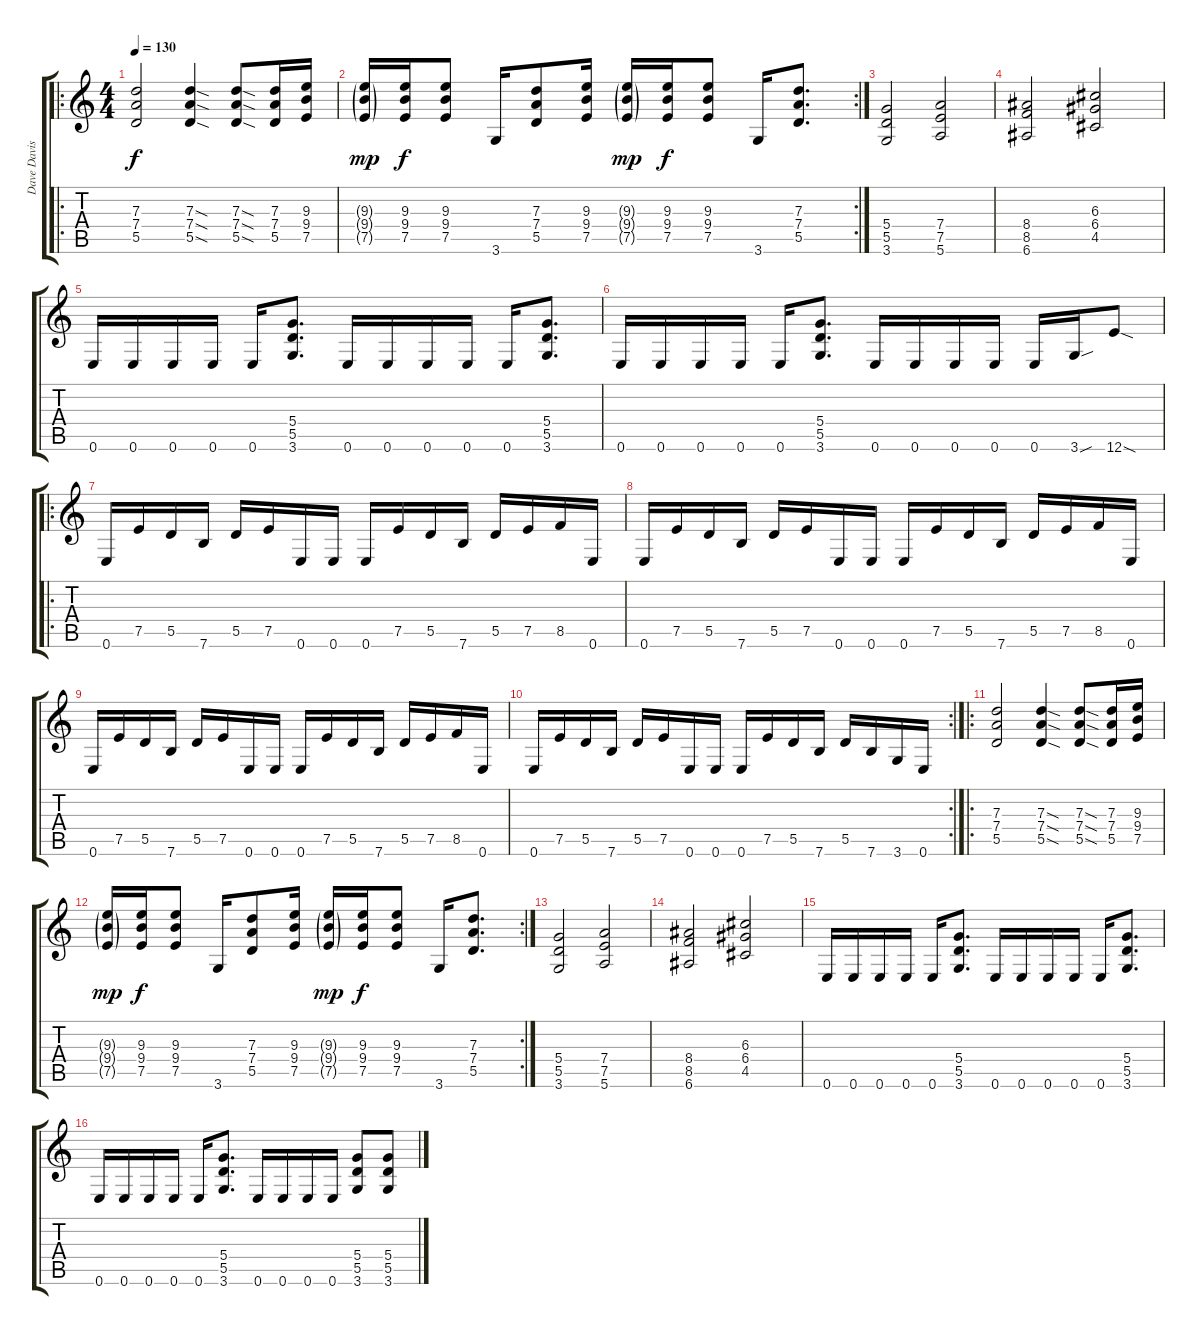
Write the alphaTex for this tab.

\track ("Dave Davis" "Dave Davis") {instrument acousticguitarsteel}
\staff {score tabs}
\tuning (E4 B3 G3 D3 A2 E2) {hide}
\ro
\ts (4 4)
\tempo 130
\clef g2
\ks c
(7.3 7.4 5.5).2{dy f} (7.3{sod} 7.4{sod} 5.5{sod}).4 (7.3{sod} 7.4{sod} 5.5{sod}).8 (7.3 7.4 5.5).16 (9.3 9.4 7.5).16 |
\rc 2
(9.3{g} 9.4{g} 7.5{g}).16{dy mp} (9.3 9.4 7.5).16{dy f} (9.3 9.4 7.5).8 3.6.16 (7.3 7.4 5.5).8 (9.3 9.4 7.5).16 (9.3{g} 9.4{g} 7.5{g}).16{dy mp} (9.3 9.4 7.5).16{dy f} (9.3 9.4 7.5).8 3.6.16 (7.3 7.4 5.5).8{d} |
(5.4 5.5 3.6).2 (7.4 7.5 5.6).2 |
(8.4 8.5 6.6).2 (6.3 6.4 4.5).2 |
0.6.16 0.6.16 0.6.16 0.6.16 0.6.16 (5.4 5.5 3.6).8{d} 0.6.16 0.6.16 0.6.16 0.6.16 0.6.16 (5.4 5.5 3.6).8{d} |
0.6.16 0.6.16 0.6.16 0.6.16 0.6.16 (5.4 5.5 3.6).8{d} 0.6.16 0.6.16 0.6.16 0.6.16 0.6.16 3.6{sou}.16 12.6{sod}.8 |
\ro
0.6.16 7.5.16 5.5.16 7.6.16 5.5.16 7.5.16 0.6.16 0.6.16 0.6.16 7.5.16 5.5.16 7.6.16 5.5.16 7.5.16 8.5.16 0.6.16 |
0.6.16 7.5.16 5.5.16 7.6.16 5.5.16 7.5.16 0.6.16 0.6.16 0.6.16 7.5.16 5.5.16 7.6.16 5.5.16 7.5.16 8.5.16 0.6.16 |
0.6.16 7.5.16 5.5.16 7.6.16 5.5.16 7.5.16 0.6.16 0.6.16 0.6.16 7.5.16 5.5.16 7.6.16 5.5.16 7.5.16 8.5.16 0.6.16 |
\rc 2
0.6.16 7.5.16 5.5.16 7.6.16 5.5.16 7.5.16 0.6.16 0.6.16 0.6.16 7.5.16 5.5.16 7.6.16 5.5.16 7.6.16 3.6.16 0.6.16 |
\ro
(7.3 7.4 5.5).2 (7.3{sod} 7.4{sod} 5.5{sod}).4 (7.3{sod} 7.4{sod} 5.5{sod}).8 (7.3 7.4 5.5).16 (9.3 9.4 7.5).16 |
\rc 2
(9.3{g} 9.4{g} 7.5{g}).16{dy mp} (9.3 9.4 7.5).16{dy f} (9.3 9.4 7.5).8 3.6.16 (7.3 7.4 5.5).8 (9.3 9.4 7.5).16 (9.3{g} 9.4{g} 7.5{g}).16{dy mp} (9.3 9.4 7.5).16{dy f} (9.3 9.4 7.5).8 3.6.16 (7.3 7.4 5.5).8{d} |
(5.4 5.5 3.6).2 (7.4 7.5 5.6).2 |
(8.4 8.5 6.6).2 (6.3 6.4 4.5).2 |
0.6.16 0.6.16 0.6.16 0.6.16 0.6.16 (5.4 5.5 3.6).8{d} 0.6.16 0.6.16 0.6.16 0.6.16 0.6.16 (5.4 5.5 3.6).8{d} |
0.6.16 0.6.16 0.6.16 0.6.16 0.6.16 (5.4 5.5 3.6).8{d} 0.6.16 0.6.16 0.6.16 0.6.16 (5.4 5.5 3.6).8 (5.4 5.5 3.6).8
